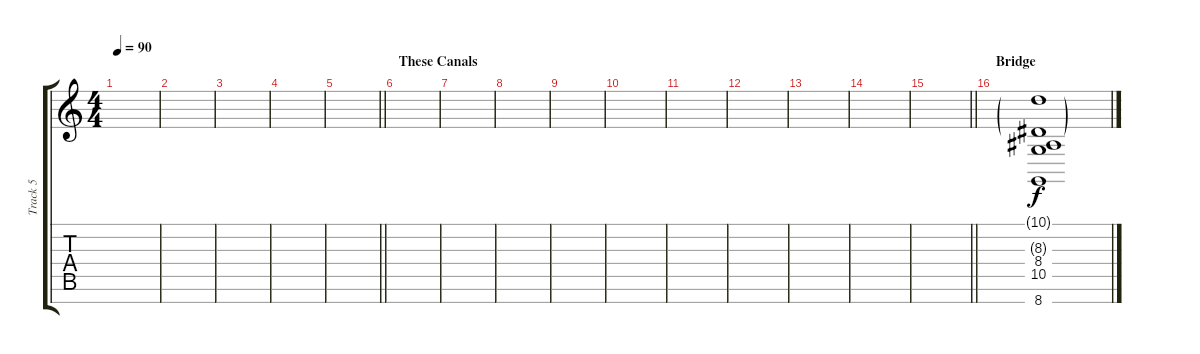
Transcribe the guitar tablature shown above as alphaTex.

\track ("Track 5" "Track 5") {instrument stringensemble1}
\staff {score tabs}
\tuning (E4 B3 G3 D3 A2 E2 B1) {hide}
\ts (4 4)
\tempo 90
\clef g2
\ks c
|
|
|
|
\barLineRight lightlight
|
\section ("" "These Canals")
|
|
|
|
|
|
|
|
|
\barLineRight lightlight
|
\section ("" "Bridge")
(10.1{g} 8.3{g} 8.4 10.5 8.7).1{volume 9}
